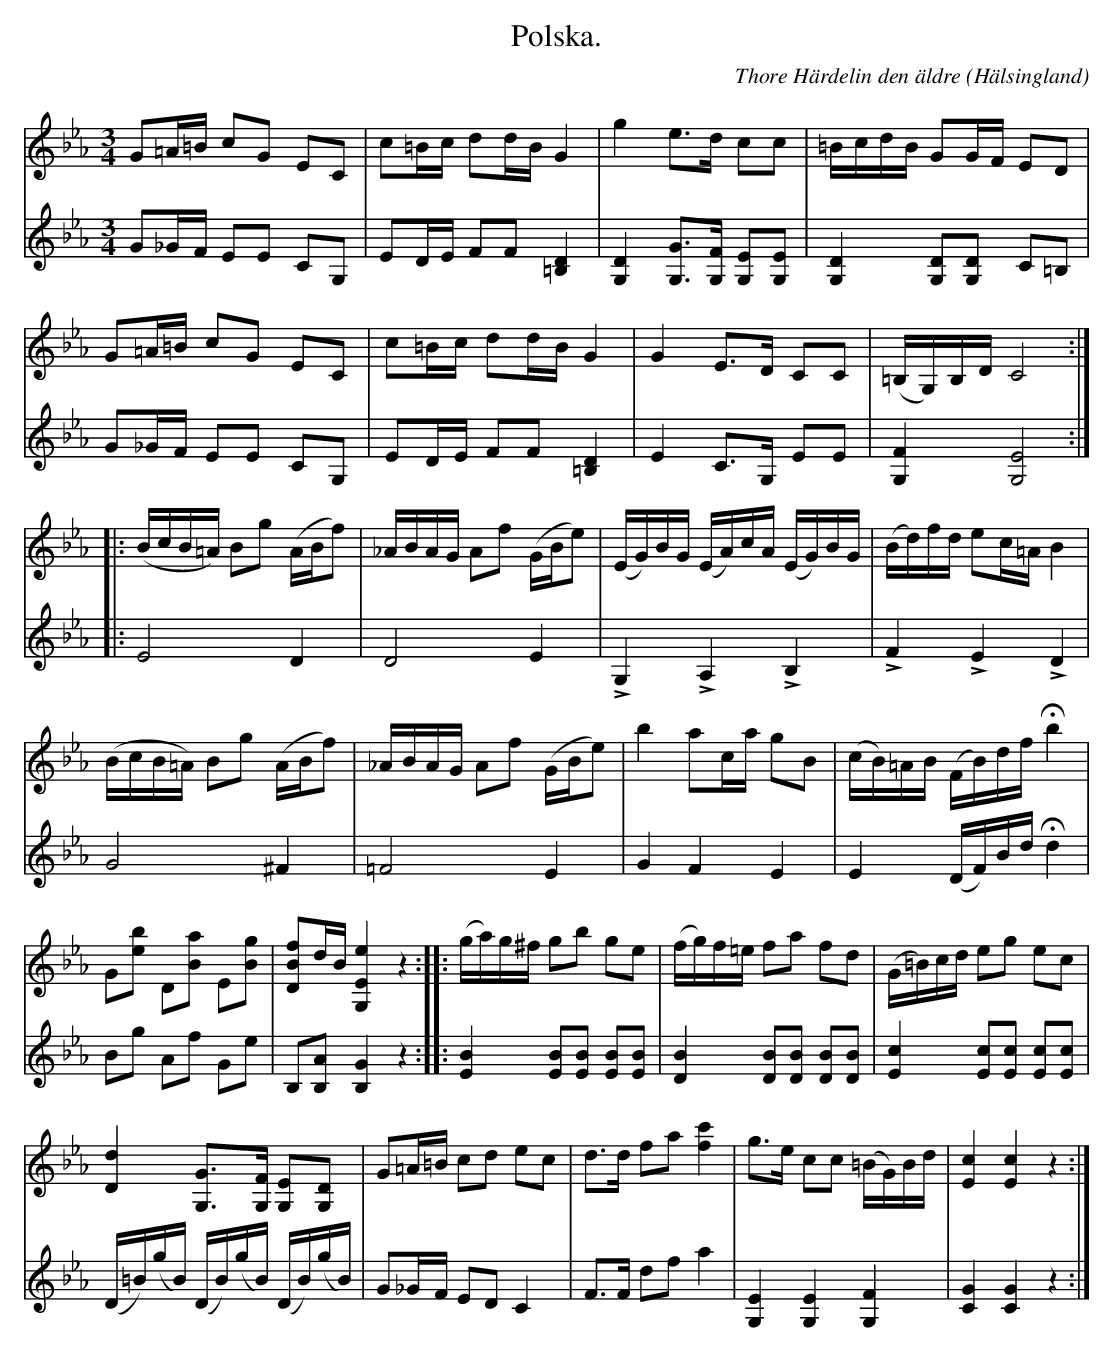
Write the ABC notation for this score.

X:1
T: Polska.
C:Thore Härdelin den äldre
O:Hälsingland
L:1/16
M:3/4
K:Eb
V:1
G2=A=B c2G2 E2C2 | c2=Bc d2dB G4 | g4 e3d c2c2 | =BcdB G2GF E2D2 |
G2=A=B c2G2 E2C2 | c2=Bc d2dB G4 | G4 E3D C2C2 | (=B,G,)B,D C8 :|
|: (BcB=A) B2g2 (ABf2) | _ABAG A2f2 (GBe2) | (EG)BG (EA)cA (EG)BG | (Bd)fd e2c=A B4 |
(BcB=A) B2g2 (ABf2) | _ABAG A2f2 (GBe2) | b4 a2ca g2B2 | (cB)=AB (FB)df !fermata! b4 |
G2[e2b2] D2[B2a2] E2[B2g2] | [D2B2f2]dB [G,4E4e4] z4 :: (ga)g^f g2b2 g2e2 | (fg)f=e f2a2 f2d2 | (G=B)cd e2g2 e2c2 |
[d4D4] [G3G,3][G,F] [E2G,2][D2G,2] | G2=A=B c2d2 e2c2 | d3d f2a2 [f4c'4] | g3e c2c2 (=BG)Bd | [c4E4] [c4E4] z4 :|
V:2
G2_GF E2E2 C2G,2 | E2DE F2F2 [D4=B,4] | [D4G,4] [G3G,3][FG,] [E2G,2][E2G,2] | [D4G,4] [D2G,2][D2G,2] C2=B,2 |
G2_GF E2E2 C2G,2 | E2DE F2F2 [D4=B,4] | E4 C3G, E2E2 | [G,4F4] [E8G,8] :|
|: E8 D4 | D8 E4 | !>!G,4 !>!A,4 !>!B,4 | !>!F4 !>!E4 !>!D4 |
G8 ^F4 | =F8 E4 | G4 F4 E4 | E4 (DF)Bd !fermata! d4 |
B2g2 A2f2 G2e2 | B,2[B,2A2] [G4B,4] z4 :: [B4E4] [B2E2][B2E2] [B2E2][B2E2] | [B4D4] [B2D2][B2D2] [B2D2][B2D2] | [c4E4] [c2E2][c2E2] [c2E2][c2E2] |
(D=B)(gB) (DB)(gB) (DB)(gB) | G2_GF E2D2 C4 | F3F d2f2 a4 | [G,4E4] [G,4E4] [G,4F4] | [C4G4] [C4G4] z4 :|
